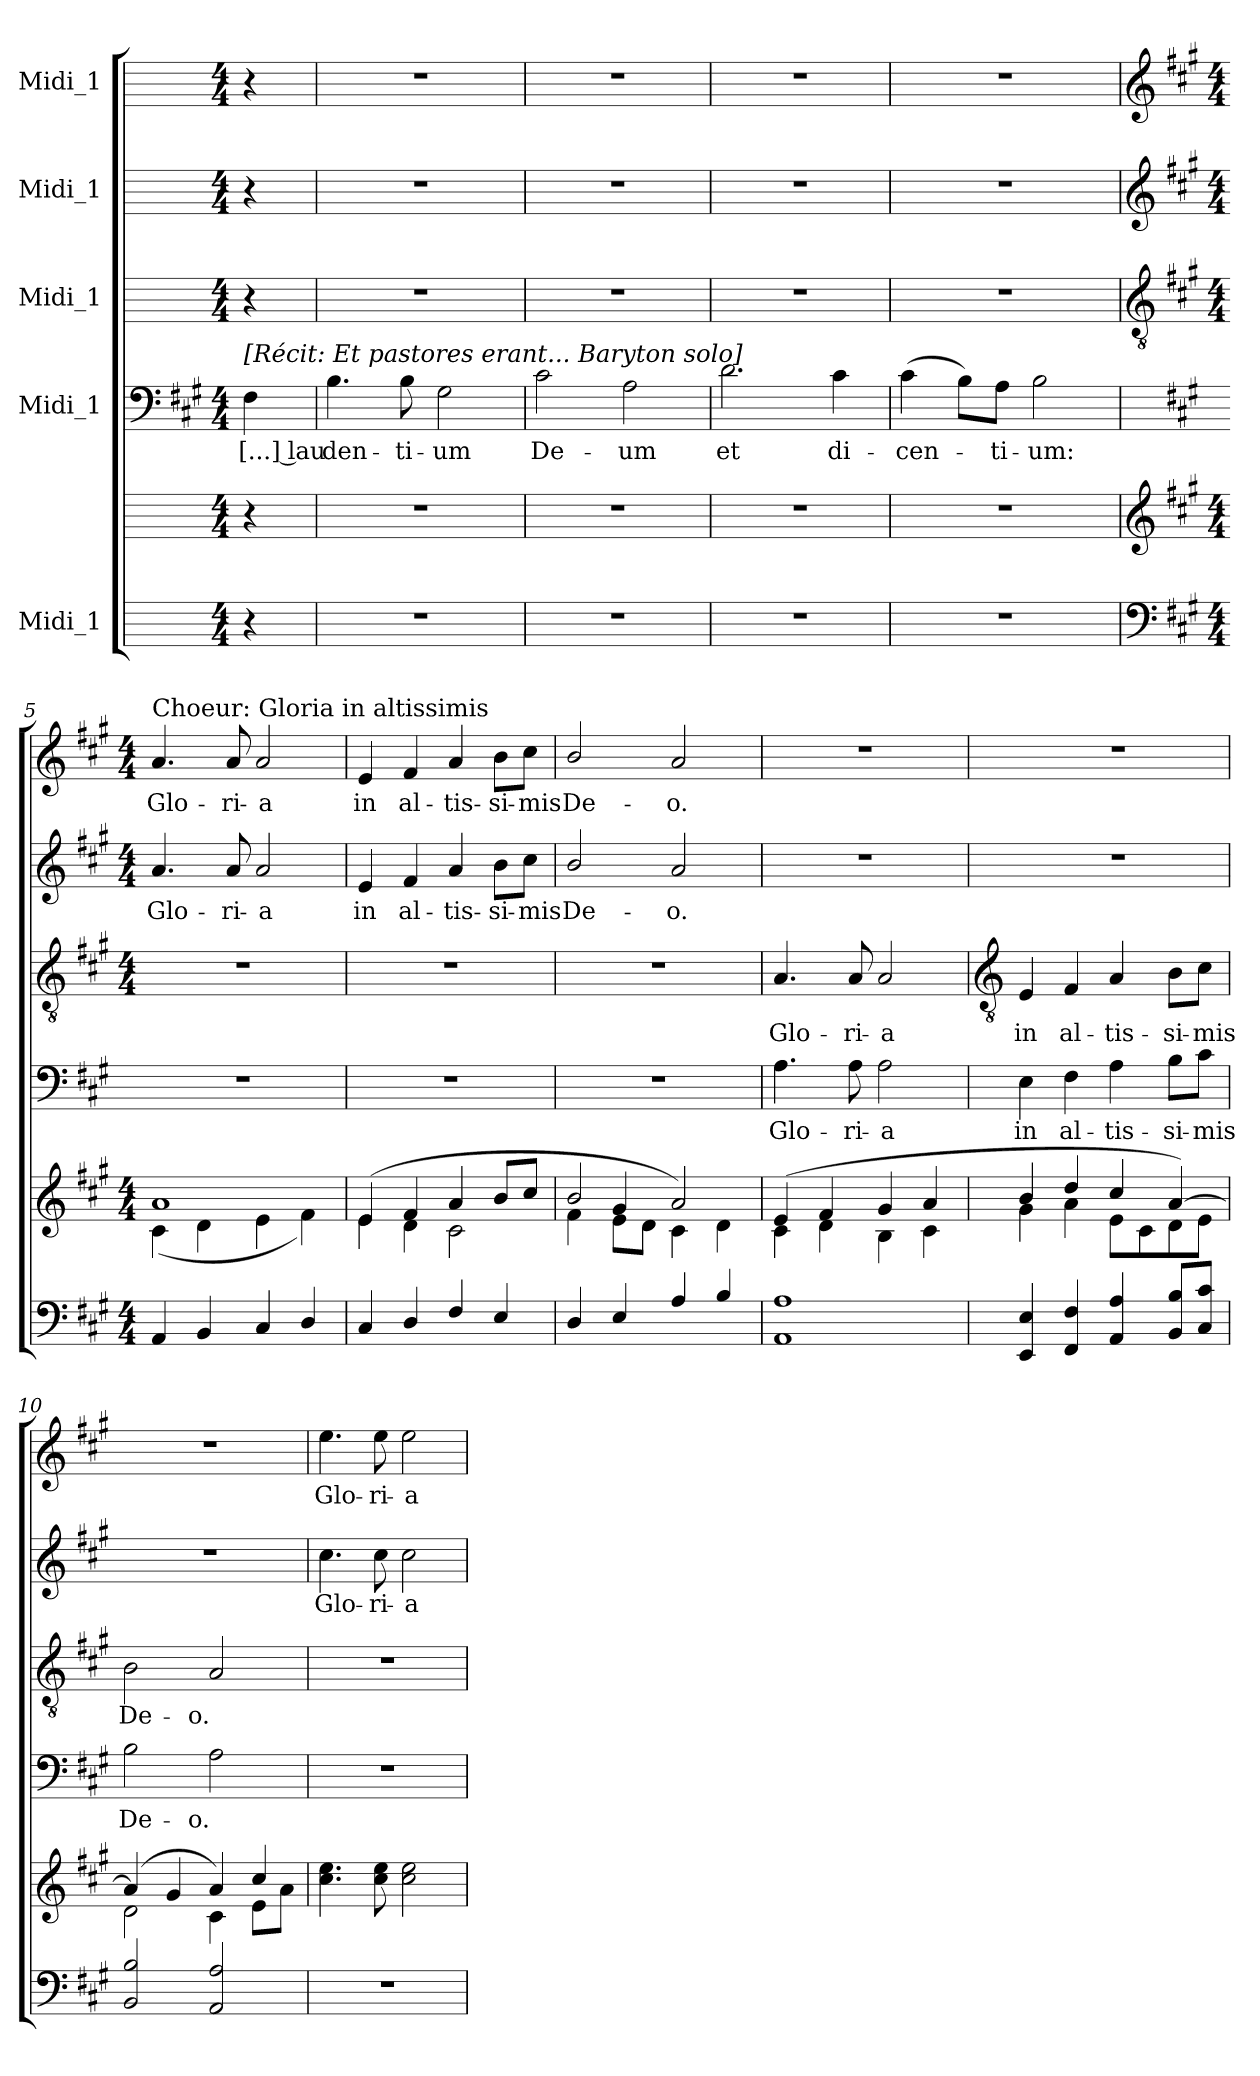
**kern	**kern	**kern	**text	**kern	**text	**kern	**text	**kern	**text
*part5	*part5	*part4	*part4	*part3	*part3	*part2	*part2	*part1	*part1
*staff6	*staff5	*staff4	*staff4	*staff3	*staff3	*staff2	*staff2	*staff1	*staff1
*I"Midi_1	*	*I"Midi_1	*	*I"Midi_1	*	*I"Midi_1	*	*I"Midi_1	*
*	*	*clefF4	*	*	*	*	*	*	*
*	*	*k[f#c#g#]	*	*	*	*	*	*	*
*	*	*A:	*	*	*	*	*	*	*
*M4/4	*M4/4	*M4/4	*	*M4/4	*	*M4/4	*	*M4/4	*
=	=	=	=	=	=	=	=	=	=
!	!	!LO:TX:a:t=[Récit&colon; Et pastores erant... Baryton solo]	!	!	!	!	!	!	!
!	!	!	!LO:LY:b	!	!	!	!	!	!
4r	4r	4F#	[...] lau-	4r	.	4r	.	4r	.
=1	=1	=1	=1	=1	=1	=1	=1	=1	=1
!	!	!	!LO:LY:b	!	!	!	!	!	!
1r	1r	4.B	-den-	1r	.	1r	.	1r	.
!	!	!	!LO:LY:b	!	!	!	!	!	!
.	.	8B	-ti-	.	.	.	.	.	.
!	!	!	!LO:LY:b	!	!	!	!	!	!
.	.	2G#	-um	.	.	.	.	.	.
=2	=2	=2	=2	=2	=2	=2	=2	=2	=2
!	!	!	!LO:LY:b	!	!	!	!	!	!
1r	1r	2c#	De-	1r	.	1r	.	1r	.
!	!	!	!LO:LY:b	!	!	!	!	!	!
.	.	2A	-um	.	.	.	.	.	.
=3	=3	=3	=3	=3	=3	=3	=3	=3	=3
!	!	!	!LO:LY:b	!	!	!	!	!	!
1r	1r	2.d	et	1r	.	1r	.	1r	.
!	!	!	!LO:LY:b	!	!	!	!	!	!
.	.	4c#	di-	.	.	.	.	.	.
=4	=4	=4	=4	=4	=4	=4	=4	=4	=4
!	!	!	!LO:LY:b	!	!	!	!	!	!
1r	1r	(>4c#	-cen-	1r	.	1r	.	1r	.
.	.	8B\L)	.	.	.	.	.	.	.
!	!	!	!LO:LY:b	!	!	!	!	!	!
.	.	8A\J	-ti-	.	.	.	.	.	.
!	!	!	!LO:LY:b	!	!	!	!	!	!
.	.	2B	-um:	.	.	.	.	.	.
!!LO:LB:g=z
=5	=5	=5	=5	=5	=5	=5	=5	=5	=5
*clefF4	*clefG2	*	*	*clefGv2	*	*clefG2	*	*clefG2	*
*k[f#c#g#]	*k[f#c#g#]	*	*	*k[f#c#g#]	*	*k[f#c#g#]	*	*k[f#c#g#]	*
*A:	*A:	*	*	*A:	*	*A:	*	*A:	*
*M4/4	*M4/4	*	*	*M4/4	*	*M4/4	*	*M4/4	*
*^	*^	*	*	*	*	*	*	*	*
*	*^	*	*^	*	*	*	*	*	*	*	*
!	!	!	!	!	!	!	!	!	!	!	!	!LO:TX:a:t=Choeur&colon; Gloria in altissimis	!
!	!	!	!	!	!	!	!	!	!	!	!LO:LY:b	!	!LO:LY:b
4AA	1ryy	1ryy	1a/	(<4c#\	2ryy	1r	.	1r	.	4.a	Glo-	4.a	Glo-
4BB	.	.	.	4d\	.	.	.	.	.	.	.	.	.
!	!	!	!	!	!	!	!	!	!	!	!LO:LY:b	!	!LO:LY:b
.	.	.	.	.	.	.	.	.	.	8a	-ri-	8a	-ri-
!	!	!	!	!	!	!	!	!	!	!	!LO:LY:b	!	!LO:LY:b
4C#	.	.	.	4e\	2ryy	.	.	.	.	2a	-a	2a	-a
4D/	.	.	.	4f#\)	.	.	.	.	.	.	.	.	.
=6	=6	=6	=6	=6	=6	=6	=6	=6	=6	=6	=6	=6	=6
!	!	!	!	!	!	!	!	!	!	!	!LO:LY:b	!	!LO:LY:b
4C#	1ryy	1ryy	(>4e/	4e\	2ryy	1r	.	1r	.	4e	in	4e	in
!	!	!	!	!	!	!	!	!	!	!	!LO:LY:b	!	!LO:LY:b
4D	.	.	4f#/	4d\	.	.	.	.	.	4f#	al-	4f#	al-
!	!	!	!	!	!	!	!	!	!	!	!LO:LY:b	!	!LO:LY:b
4F#	.	.	4a/	2c#\	2ryy	.	.	.	.	4a	-tis-	4a	-tis-
!	!	!	!	!	!	!	!	!	!	!	!LO:LY:b	!	!LO:LY:b
4E	.	.	8b/L	.	.	.	.	.	.	8b\L	-si-	8b\L	-si-
!	!	!	!	!	!	!	!	!	!	!	!LO:LY:b	!	!LO:LY:b
.	.	.	8cc#/J	.	.	.	.	.	.	8cc#\J	-mis	8cc#\J	-mis
=7	=7	=7	=7	=7	=7	=7	=7	=7	=7	=7	=7	=7	=7
!	!	!	!	!	!	!	!	!	!	!	!LO:LY:b	!	!LO:LY:b
4D	1ryy	1ryy	2b/	4f#\	4ryy	1r	.	1r	.	2b/	De-	2b/	De-
4E	.	.	.	8e\L	4g#/	.	.	.	.	.	.	.	.
.	.	.	.	8d\J	.	.	.	.	.	.	.	.	.
!	!	!	!	!	!	!	!	!	!	!	!LO:LY:b	!	!LO:LY:b
4A	.	.	2a/)	4c#\	2ryy	.	.	.	.	2a	-o.	2a	-o.
4B	.	.	.	4d\	.	.	.	.	.	.	.	.	.
=8	=8	=8	=8	=8	=8	=8	=8	=8	=8	=8	=8	=8	=8
!	!	!	!	!	!	!	!LO:LY:b	!	!LO:LY:b	!	!	!	!
1AA 1A	1ryy	1ryy	(>4e/	4c#\	2ryy	4.A	Glo-	4.A	Glo-	1r	.	1r	.
.	.	.	4f#/	4d\	.	.	.	.	.	.	.	.	.
!	!	!	!	!	!	!	!LO:LY:b	!	!LO:LY:b	!	!	!	!
.	.	.	.	.	.	8A	-ri-	8A	-ri-	.	.	.	.
!	!	!	!	!	!	!	!LO:LY:b	!	!LO:LY:b	!	!	!	!
.	.	.	4g#/	4B\	2ryy	2A	-a	2A	-a	.	.	.	.
.	.	.	4a/	4c#\	.	.	.	.	.	.	.	.	.
!!LO:LB:g=z
=9	=9	=9	=9	=9	=9	=9	=9	=9	=9	=9	=9	=9	=9
*	*	*	*	*	*	*	*	*clefGv2	*	*	*	*	*
!	!	!	!	!	!	!	!LO:LY:b	!	!LO:LY:b	!	!	!	!
4EE 4E	1ryy	1ryy	4b/	4g#\	1ryy	4E	in	4E	in	1r	.	1r	.
!	!	!	!	!	!	!	!LO:LY:b	!	!LO:LY:b	!	!	!	!
4FF# 4F#	.	.	4dd/	4a\	.	4F#	al-	4F#	al-	.	.	.	.
!	!	!	!	!	!	!	!LO:LY:b	!	!LO:LY:b	!	!	!	!
4AA/ 4A/	.	.	4cc#/	8e\L	.	4A	-tis-	4A	-tis-	.	.	.	.
.	.	.	.	8c#\	.	.	.	.	.	.	.	.	.
!	!	!	!	!	!	!	!LO:LY:b	!	!LO:LY:b	!	!	!	!
8BB 8BL	.	.	[4a/)	8d\	.	8B\L	-si-	8B\L	-si-	.	.	.	.
!	!	!	!	!	!	!	!LO:LY:b	!	!LO:LY:b	!	!	!	!
8C# 8c#J	.	.	.	8e\J	.	8c#\J	-mis	8c#\J	-mis	.	.	.	.
=10	=10	=10	=10	=10	=10	=10	=10	=10	=10	=10	=10	=10	=10
!	!	!	!	!	!	!	!LO:LY:b	!	!LO:LY:b	!	!	!	!
2BB 2B	1ryy	1ryy	(>4a/]	2d\	1ryy	2B	De-	2B	De-	1r	.	1r	.
.	.	.	4g#/	.	.	.	.	.	.	.	.	.	.
!	!	!	!	!	!	!	!LO:LY:b	!	!LO:LY:b	!	!	!	!
2AA 2A	.	.	4a/)	4c#\	.	2A	-o.	2A	-o.	.	.	.	.
.	.	.	4cc#/	8e\L	.	.	.	.	.	.	.	.	.
.	.	.	.	8a\J	.	.	.	.	.	.	.	.	.
=11	=11	=11	=11	=11	=11	=11	=11	=11	=11	=11	=11	=11	=11
!	!	!	!	!	!	!	!	!	!	!	!LO:LY:b	!	!LO:LY:b
1r	1ryy	1ryy	4.cc#\ 4.ee\	2ryy	1ryy	1r	.	1r	.	4.cc#	Glo-	4.ee	Glo-
!	!	!	!	!	!	!	!	!	!	!	!LO:LY:b	!	!LO:LY:b
.	.	.	8cc#\ 8ee\	.	.	.	.	.	.	8cc#	-ri-	8ee	-ri-
!	!	!	!	!	!	!	!	!	!	!	!LO:LY:b	!	!LO:LY:b
.	.	.	2cc#\ 2ee\	2ryy	.	.	.	.	.	2cc#	-a-	2ee	-a
*v	*v	*v	*	*	*	*	*	*	*	*	*	*	*
*	*v	*v	*v	*	*	*	*	*	*	*	*
=	=	=	=	=	=	=	=	=	=
*-	*-	*-	*-	*-	*-	*-	*-	*-	*-
